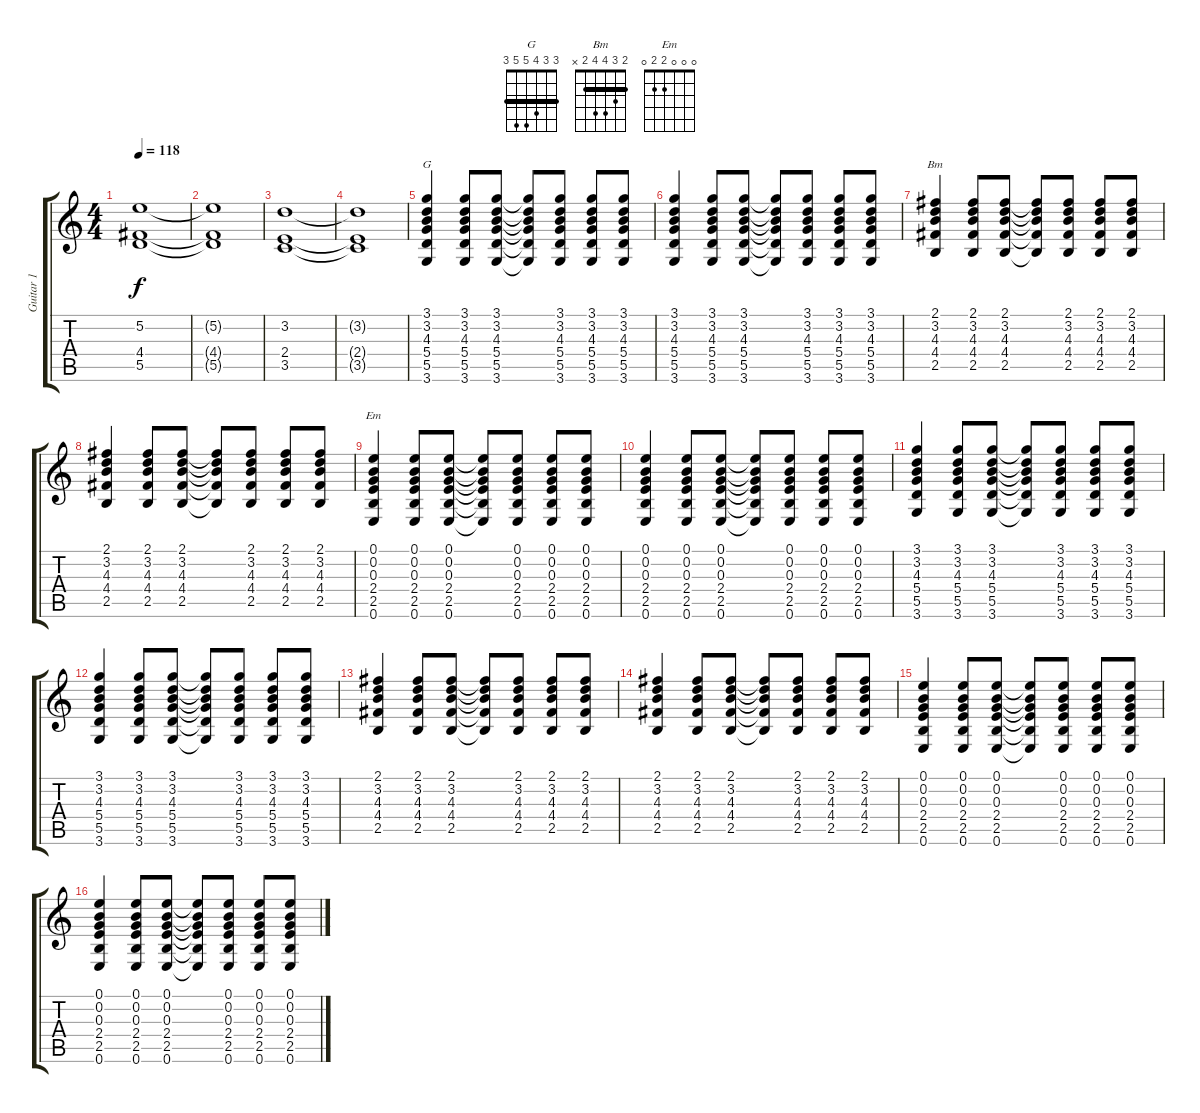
\track ("Guitar 1" "Guitar 1") {instrument electricguitarclean}
\staff {score tabs}
\tuning (E4 B3 G3 D3 A2 E2) {hide}
\chord ("G" 3 3 4 5 5 3) {barre 3}
\chord ("Bm" 2 3 4 4 2 x) {barre 2}
\chord ("Em" 0 0 0 2 2 0)
\ts (4 4)
\tempo 118
\clef g2
\ks c
(5.2 4.4 5.5).1{dy f} |
(5.2{t} 4.4{t} 5.5{t}).1 |
(3.2 2.4 3.5).1 |
(3.2{t} 2.4{t} 3.5{t}).1 |
(3.1 3.2 4.3 5.4 5.5 3.6).4{ch "G"} (3.1 3.2 4.3 5.4 5.5 3.6).8 (3.1 3.2 4.3 5.4 5.5 3.6).8 (3.1{t} 3.2{t} 4.3{t} 5.4{t} 5.5{t} 3.6{t}).8 (3.1 3.2 4.3 5.4 5.5 3.6).8 (3.1 3.2 4.3 5.4 5.5 3.6).8 (3.1 3.2 4.3 5.4 5.5 3.6).8 |
(3.1 3.2 4.3 5.4 5.5 3.6).4 (3.1 3.2 4.3 5.4 5.5 3.6).8 (3.1 3.2 4.3 5.4 5.5 3.6).8 (3.1{t} 3.2{t} 4.3{t} 5.4{t} 5.5{t} 3.6{t}).8 (3.1 3.2 4.3 5.4 5.5 3.6).8 (3.1 3.2 4.3 5.4 5.5 3.6).8 (3.1 3.2 4.3 5.4 5.5 3.6).8 |
(2.1 3.2 4.3 4.4 2.5).4{ch "Bm"} (2.1 3.2 4.3 4.4 2.5).8 (2.1 3.2 4.3 4.4 2.5).8 (2.1{t} 3.2{t} 4.3{t} 4.4{t} 2.5{t}).8 (2.1 3.2 4.3 4.4 2.5).8 (2.1 3.2 4.3 4.4 2.5).8 (2.1 3.2 4.3 4.4 2.5).8 |
(2.1 3.2 4.3 4.4 2.5).4 (2.1 3.2 4.3 4.4 2.5).8 (2.1 3.2 4.3 4.4 2.5).8 (2.1{t} 3.2{t} 4.3{t} 4.4{t} 2.5{t}).8 (2.1 3.2 4.3 4.4 2.5).8 (2.1 3.2 4.3 4.4 2.5).8 (2.1 3.2 4.3 4.4 2.5).8 |
(0.1 0.2 0.3 2.4 2.5 0.6).4{ch "Em"} (0.1 0.2 0.3 2.4 2.5 0.6).8 (0.1 0.2 0.3 2.4 2.5 0.6).8 (0.1{t} 0.2{t} 0.3{t} 2.4{t} 2.5{t} 0.6{t}).8 (0.1 0.2 0.3 2.4 2.5 0.6).8 (0.1 0.2 0.3 2.4 2.5 0.6).8 (0.1 0.2 0.3 2.4 2.5 0.6).8 |
(0.1 0.2 0.3 2.4 2.5 0.6).4 (0.1 0.2 0.3 2.4 2.5 0.6).8 (0.1 0.2 0.3 2.4 2.5 0.6).8 (0.1{t} 0.2{t} 0.3{t} 2.4{t} 2.5{t} 0.6{t}).8 (0.1 0.2 0.3 2.4 2.5 0.6).8 (0.1 0.2 0.3 2.4 2.5 0.6).8 (0.1 0.2 0.3 2.4 2.5 0.6).8 |
(3.1 3.2 4.3 5.4 5.5 3.6).4 (3.1 3.2 4.3 5.4 5.5 3.6).8 (3.1 3.2 4.3 5.4 5.5 3.6).8 (3.1{t} 3.2{t} 4.3{t} 5.4{t} 5.5{t} 3.6{t}).8 (3.1 3.2 4.3 5.4 5.5 3.6).8 (3.1 3.2 4.3 5.4 5.5 3.6).8 (3.1 3.2 4.3 5.4 5.5 3.6).8 |
(3.1 3.2 4.3 5.4 5.5 3.6).4 (3.1 3.2 4.3 5.4 5.5 3.6).8 (3.1 3.2 4.3 5.4 5.5 3.6).8 (3.1{t} 3.2{t} 4.3{t} 5.4{t} 5.5{t} 3.6{t}).8 (3.1 3.2 4.3 5.4 5.5 3.6).8 (3.1 3.2 4.3 5.4 5.5 3.6).8 (3.1 3.2 4.3 5.4 5.5 3.6).8 |
(2.1 3.2 4.3 4.4 2.5).4 (2.1 3.2 4.3 4.4 2.5).8 (2.1 3.2 4.3 4.4 2.5).8 (2.1{t} 3.2{t} 4.3{t} 4.4{t} 2.5{t}).8 (2.1 3.2 4.3 4.4 2.5).8 (2.1 3.2 4.3 4.4 2.5).8 (2.1 3.2 4.3 4.4 2.5).8 |
(2.1 3.2 4.3 4.4 2.5).4 (2.1 3.2 4.3 4.4 2.5).8 (2.1 3.2 4.3 4.4 2.5).8 (2.1{t} 3.2{t} 4.3{t} 4.4{t} 2.5{t}).8 (2.1 3.2 4.3 4.4 2.5).8 (2.1 3.2 4.3 4.4 2.5).8 (2.1 3.2 4.3 4.4 2.5).8 |
(0.1 0.2 0.3 2.4 2.5 0.6).4 (0.1 0.2 0.3 2.4 2.5 0.6).8 (0.1 0.2 0.3 2.4 2.5 0.6).8 (0.1{t} 0.2{t} 0.3{t} 2.4{t} 2.5{t} 0.6{t}).8 (0.1 0.2 0.3 2.4 2.5 0.6).8 (0.1 0.2 0.3 2.4 2.5 0.6).8 (0.1 0.2 0.3 2.4 2.5 0.6).8 |
(0.1 0.2 0.3 2.4 2.5 0.6).4 (0.1 0.2 0.3 2.4 2.5 0.6).8 (0.1 0.2 0.3 2.4 2.5 0.6).8 (0.1{t} 0.2{t} 0.3{t} 2.4{t} 2.5{t} 0.6{t}).8 (0.1 0.2 0.3 2.4 2.5 0.6).8 (0.1 0.2 0.3 2.4 2.5 0.6).8 (0.1 0.2 0.3 2.4 2.5 0.6).8
